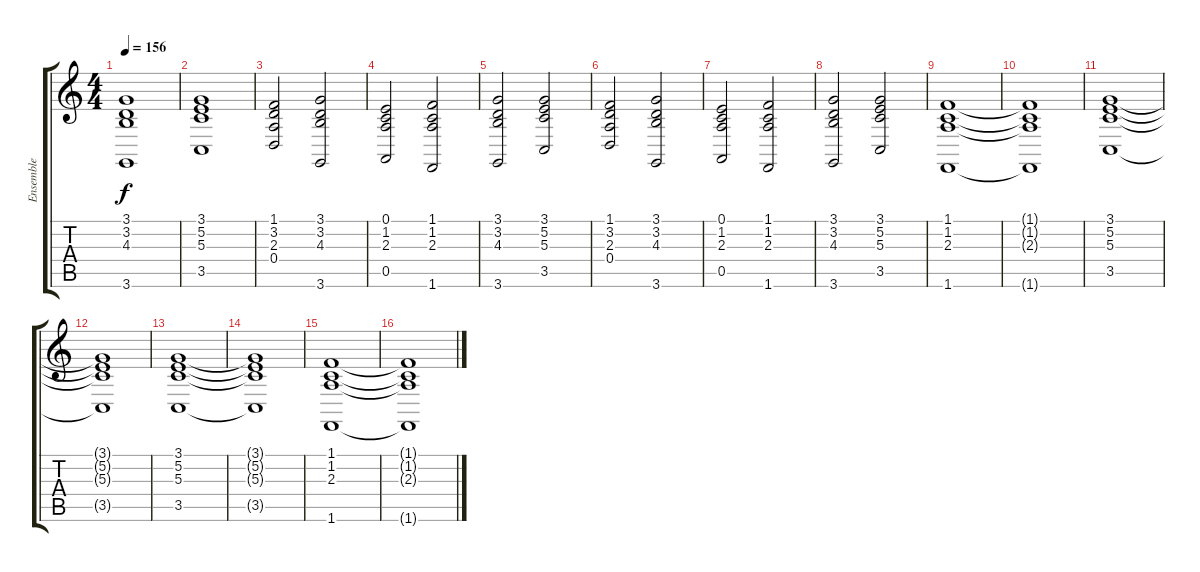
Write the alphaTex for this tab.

\track ("Ensemble" "Ensemble") {instrument stringensemble1}
\staff {score tabs}
\tuning (E4 B3 G3 D3 A2 E2) {hide}
\ts (4 4)
\tempo 156
\clef g2
\ks c
(3.1 3.2 4.3 3.6).1{dy f} |
(3.1 5.2 5.3 3.5).1 |
\section ("" "")
(1.1 3.2 2.3 0.4).2 (3.1 3.2 4.3 3.6).2 |
(0.1 1.2 2.3 0.5).2 (1.1 1.2 2.3 1.6).2 |
(3.1 3.2 4.3 3.6).2 (3.1 5.2 5.3 3.5).2 |
(1.1 3.2 2.3 0.4).2 (3.1 3.2 4.3 3.6).2 |
(0.1 1.2 2.3 0.5).2 (1.1 1.2 2.3 1.6).2 |
(3.1 3.2 4.3 3.6).2 (3.1 5.2 5.3 3.5).2 |
\section ("" "")
(1.1 1.2 2.3 1.6).1 |
(1.1{t} 1.2{t} 2.3{t} 1.6{t}).1 |
(3.1 5.2 5.3 3.5).1 |
(3.1{t} 5.2{t} 5.3{t} 3.5{t}).1 |
(3.1 5.2 5.3 3.5).1 |
(3.1{t} 5.2{t} 5.3{t} 3.5{t}).1 |
(1.1 1.2 2.3 1.6).1 |
(1.1{t} 1.2{t} 2.3{t} 1.6{t}).1
